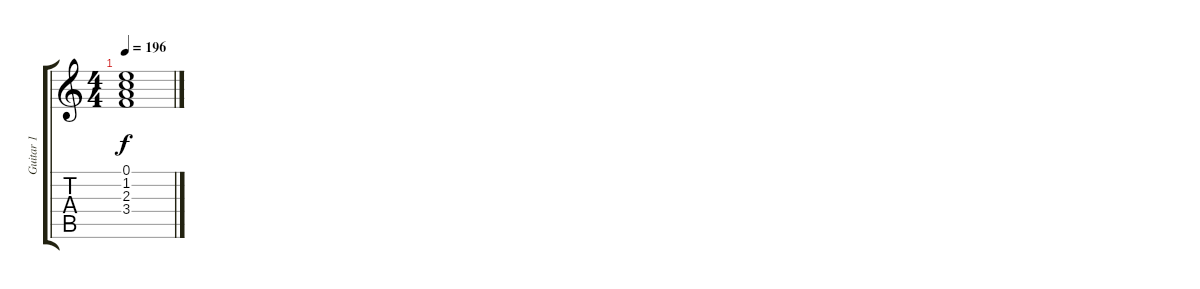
\track ("Guitar 1" "Guitar 1") {instrument electricguitarclean}
\staff {score tabs}
\tuning (E4 B3 G3 D3 A2 E2) {hide}
\ts (4 4)
\tempo 196
\clef g2
\ks c
(0.1 1.2 2.3 3.4).1{dy f}
